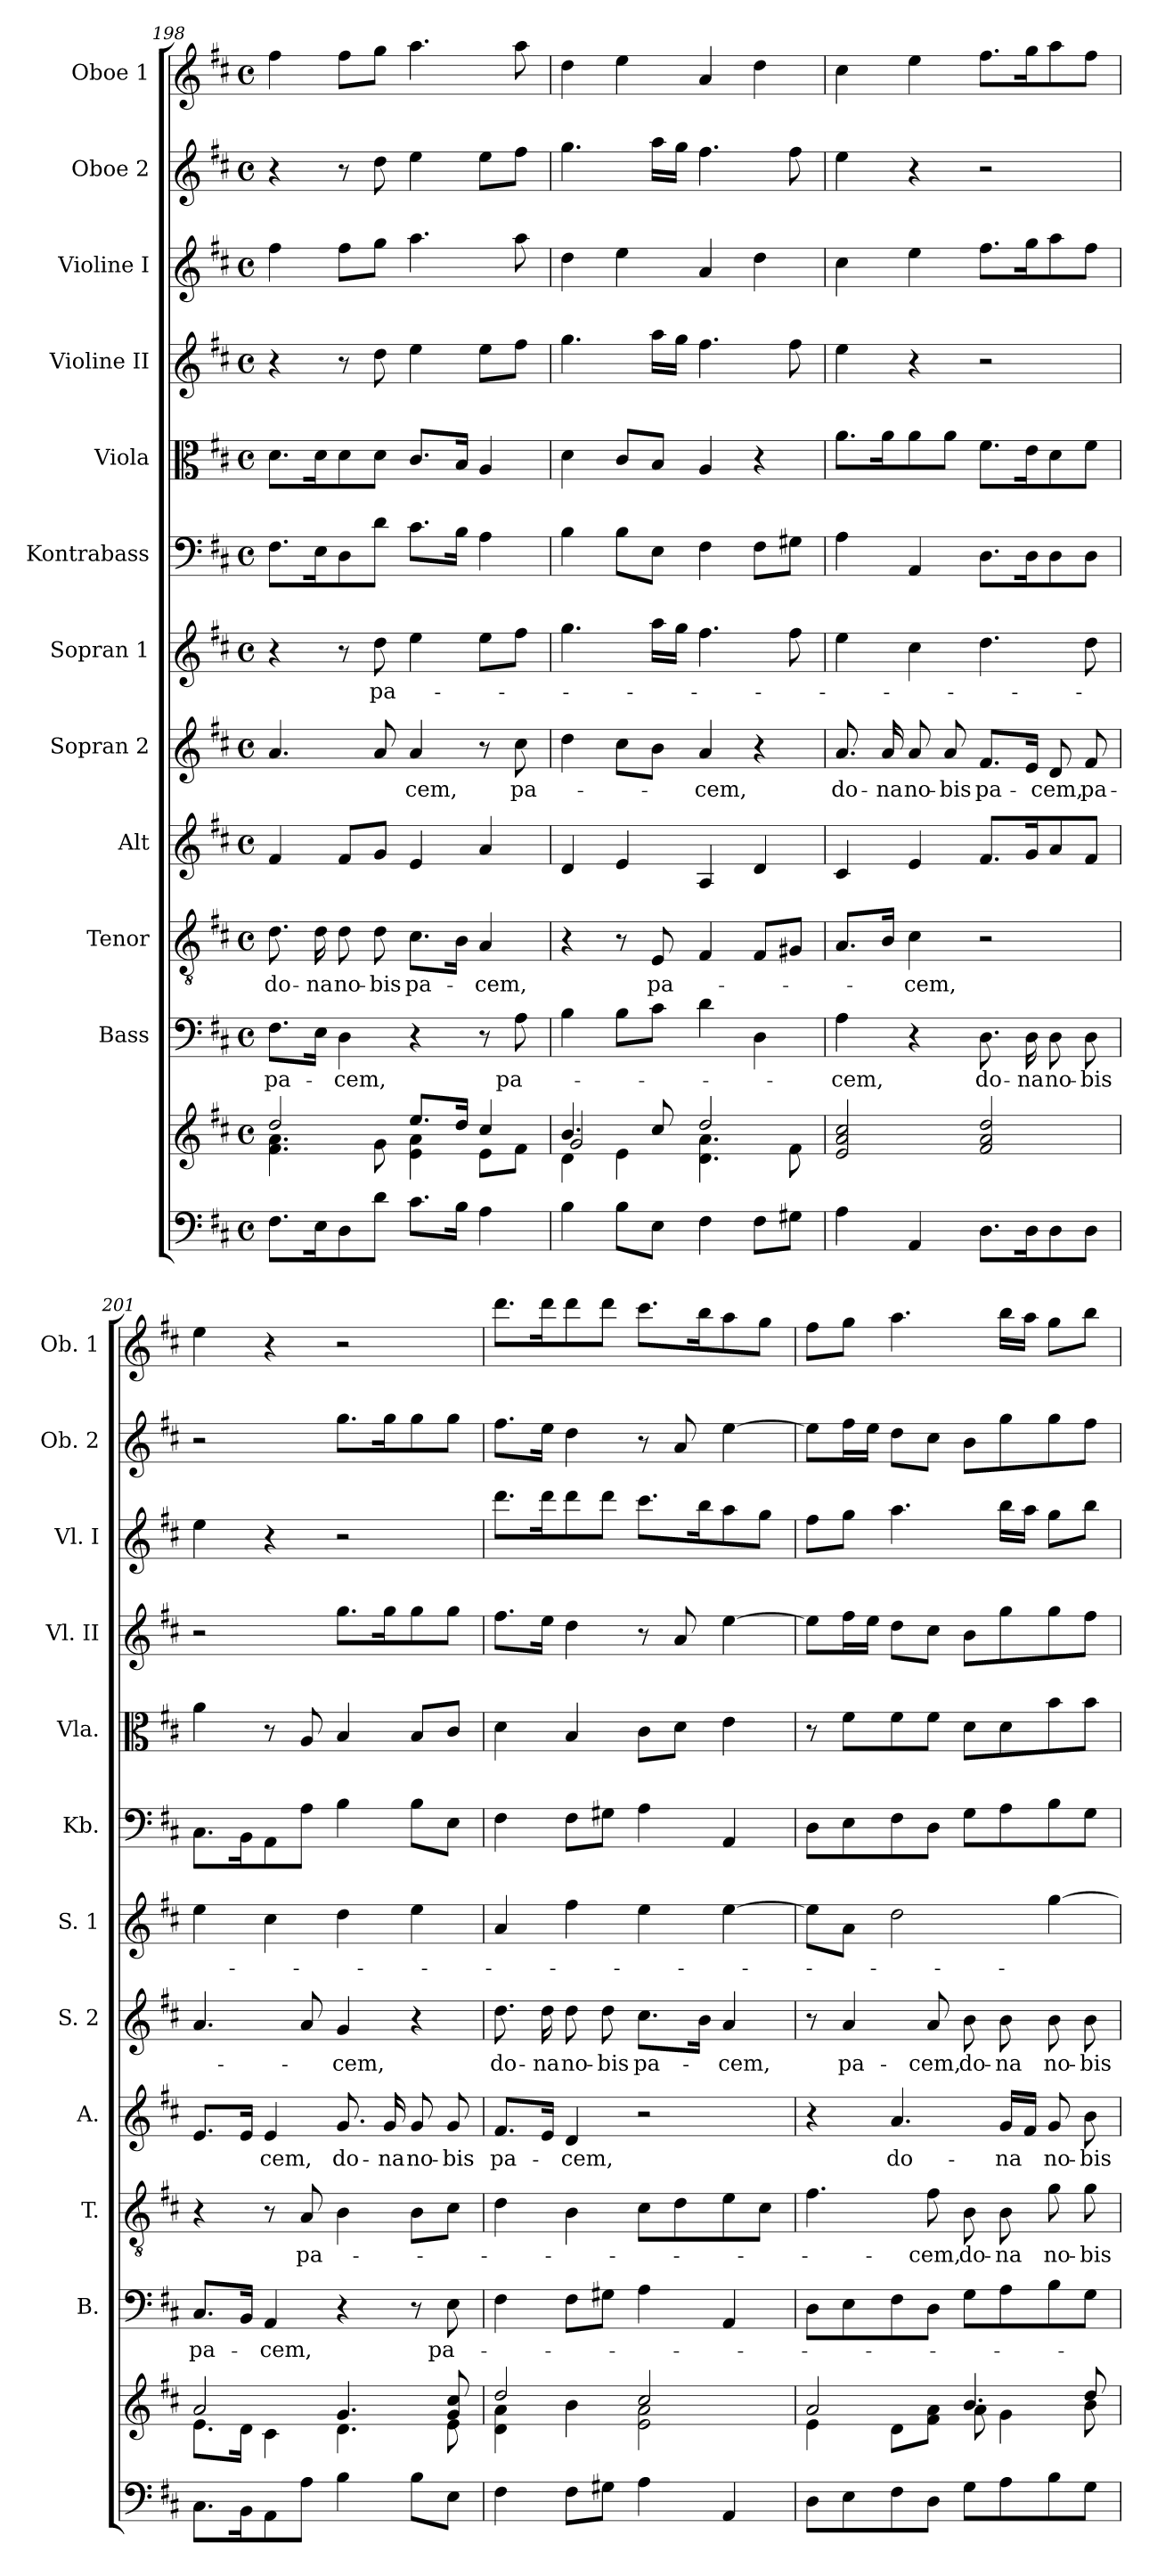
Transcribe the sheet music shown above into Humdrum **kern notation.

**kern	**kern	**kern	**text	**kern	**text	**kern	**text	**kern	**text	**kern	**text	**kern	**kern	**kern	**kern	**kern	**kern
*part12	*part12	*part11	*part11	*part10	*part10	*part9	*part9	*part8	*part8	*part7	*part7	*part6	*part5	*part4	*part3	*part2	*part1
*staff13	*staff12	*staff11	*staff11	*staff10	*staff10	*staff9	*staff9	*staff8	*staff8	*staff7	*staff7	*staff6	*staff5	*staff4	*staff3	*staff2	*staff1
*	*	*I"Bass	*	*I"Tenor	*	*I"Alt	*	*I"Sopran 2	*	*I"Sopran 1	*	*I"Kontrabass	*I"Viola	*I"Violine II	*I"Violine I	*I"Oboe 2	*I"Oboe 1
*	*	*I'B.	*	*I'T.	*	*I'A.	*	*I'S. 2	*	*I'S. 1	*	*I'Kb.	*I'Vla.	*I'Vl. II	*I'Vl. I	*I'Ob. 2	*I'Ob. 1
*clefF4	*clefG2	*clefF4	*	*clefGv2	*	*clefG2	*	*clefG2	*	*clefG2	*	*clefF4	*clefC3	*clefG2	*clefG2	*clefG2	*clefG2
*	*	*	*	*	*	*	*	*	*	*	*	*ITrd7c12	*	*	*	*	*
*k[f#c#]	*k[f#c#]	*k[f#c#]	*	*k[f#c#]	*	*k[f#c#]	*	*k[f#c#]	*	*k[f#c#]	*	*k[f#c#]	*k[f#c#]	*k[f#c#]	*k[f#c#]	*k[f#c#]	*k[f#c#]
*D:	*D:	*D:	*	*D:	*	*D:	*	*D:	*	*D:	*	*D:	*D:	*D:	*D:	*D:	*D:
*M4/4	*M4/4	*M4/4	*	*M4/4	*	*M4/4	*	*M4/4	*	*M4/4	*	*M4/4	*M4/4	*M4/4	*M4/4	*M4/4	*M4/4
*met(c)	*met(c)	*met(c)	*	*met(c)	*	*met(c)	*	*met(c)	*	*met(c)	*	*met(c)	*met(c)	*met(c)	*met(c)	*met(c)	*met(c)
=198	=198	=198	=198	=198	=198	=198	=198	=198	=198	=198	=198	=198	=198	=198	=198	=198	=198
*	*^	*	*	*	*	*	*	*	*	*	*	*	*	*	*	*	*
!	!	!	!	!LO:LY:b	!	!LO:LY:b	!	!	!	!	!	!	!	!	!	!	!	!
8.F#\L	2dd/	4.f#\ 4.a\	8.F#\L	pa-	8.d\	do-	4f#/	.	4.a/	.	4r	.	8.FF#\L	8.d\L	4r	4ff#\	4r	4ff#\
!	!	!	!	!	!	!LO:LY:b	!	!	!	!	!	!	!	!	!	!	!	!
16E\k	.	.	16E\Jk	.	16d\	-na	.	.	.	.	.	.	16EE\k	16d\k	.	.	.	.
!	!	!	!	!LO:LY:b	!	!LO:LY:b	!	!	!	!	!	!	!	!	!	!	!	!
8D\	.	.	4D\	-cem,	8d\	no-	8f#/L	.	.	.	8r	.	8DD\	8d\	8r	8ff#\L	8r	8ff#\L
!	!	!	!	!	!	!LO:LY:b	!	!	!	!	!	!LO:LY:b	!	!	!	!	!	!
8d\J	.	8g\	.	.	8d\	-bis	8g/J	.	8a/	.	8dd\	pa-	8D\J	8d\J	8dd\	8gg\J	8dd\	8gg\J
!	!	!	!	!	!	!LO:LY:b	!	!	!	!LO:LY:b	!	!	!	!	!	!	!	!
8.c#\L	8.ee/L	4e\ 4a\	4r	.	8.c#\L	pa-	4e/	.	4a/	-cem,	4ee\	.	8.C#\L	8.c#/L	4ee\	4.aa\	4ee\	4.aa\
16B\Jk	16dd/Jk	.	.	.	16B\Jk	.	.	.	.	.	.	.	16BB\Jk	16B/Jk	.	.	.	.
!	!	!	!	!	!	!LO:LY:b	!	!	!	!	!	!	!	!	!	!	!	!
4A\	4cc#/	8e\L	8r	.	4A/	-cem,	4a/	.	8r	.	8ee\L	.	4AA\	4A/	8ee\L	.	8ee\L	.
!	!	!	!	!LO:LY:b	!	!	!	!	!	!LO:LY:b	!	!	!	!	!	!	!	!
.	.	8f#\J	8A\	pa-	.	.	.	.	8cc#\	pa-	8ff#\J	.	.	.	8ff#\J	8aa\	8ff#\J	8aa\
=199	=199	=199	=199	=199	=199	=199	=199	=199	=199	=199	=199	=199	=199	=199	=199	=199	=199	=199
*	*	*^	*	*	*	*	*	*	*	*	*	*	*	*	*	*	*	*
4B\	4.b/	4d\	2g/	4B\	.	4r	.	4d/	.	4dd\	.	4.gg\	.	4BB\	4d\	4.gg\	4dd\	4.gg\	4dd\
8B\L	.	4e\	.	8B\L	.	8r	.	4e/	.	8cc#\L	.	.	.	8BB\L	8c#/L	.	4ee\	.	4ee\
!	!	!	!	!	!	!	!LO:LY:b	!	!	!	!	!	!	!	!	!	!	!	!
8E\J	8cc#/	.	.	8c#\J	.	8E/	pa-	.	.	8b\J	.	16aa\LL	.	8EE\J	8B/J	16aa\LL	.	16aa\LL	.
.	.	.	.	.	.	.	.	.	.	.	.	16gg\JJ	.	.	.	16gg\JJ	.	16gg\JJ	.
!	!	!	!	!	!	!	!	!	!	!	!LO:LY:b	!	!	!	!	!	!	!	!
4F#\	2dd/	4.d\ 4.a\	2ryy	4d\	.	4F#/	.	4A/	.	4a/	-cem,	4.ff#\	.	4FF#\	4A/	4.ff#\	4a/	4.ff#\	4a/
8F#\L	.	.	.	4D\	.	8F#/L	.	4d/	.	4r	.	.	.	8FF#\L	4r	.	4dd\	.	4dd\
8G#X\J	.	8f#\	.	.	.	8G#X/J	.	.	.	.	.	8ff#\	.	8GG#X\J	.	8ff#\	.	8ff#\	.
*	*	*v	*v	*	*	*	*	*	*	*	*	*	*	*	*	*	*	*	*
=200	=200	=200	=200	=200	=200	=200	=200	=200	=200	=200	=200	=200	=200	=200	=200	=200	=200	=200
!	!	!	!	!LO:LY:b	!	!	!	!	!	!LO:LY:b	!	!	!	!	!	!	!	!
*	*v	*v	*	*	*	*	*	*	*	*	*	*	*	*	*	*	*	*
4A\	2e/ 2a/ 2cc#/	4A\	-cem,	8.A/L	.	4c#/	.	8.a/	do-	4ee\	.	4AA\	8.a\L	4ee\	4cc#\	4ee\	4cc#\
!	!	!	!	!	!	!	!	!	!LO:LY:b	!	!	!	!	!	!	!	!
.	.	.	.	16B/Jk	.	.	.	16a/	-na	.	.	.	16a\k	.	.	.	.
!	!	!	!	!	!LO:LY:b	!	!	!	!LO:LY:b	!	!	!	!	!	!	!	!
4AA/	.	4r	.	4c#\	-cem,	4e/	.	8a/	no-	4cc#\	.	4AAA/	8a\	4r	4ee\	4r	4ee\
!	!	!	!	!	!	!	!	!	!LO:LY:b	!	!	!	!	!	!	!	!
.	.	.	.	.	.	.	.	8a/	-bis	.	.	.	8a\J	.	.	.	.
!	!	!	!LO:LY:b	!	!	!	!	!	!LO:LY:b	!	!	!	!	!	!	!	!
8.D\L	2f#/ 2a/ 2dd/	8.D\	do-	2r	.	8.f#/L	.	8.f#/L	pa-	4.dd\	.	8.DD\L	8.f#\L	2r	8.ff#\L	2r	8.ff#\L
!	!	!	!LO:LY:b	!	!	!	!	!	!	!	!	!	!	!	!	!	!
16D\k	.	16D\	-na	.	.	16g/k	.	16e/Jk	.	.	.	16DD\k	16e\k	.	16gg\k	.	16gg\k
!	!	!	!LO:LY:b	!	!	!	!	!	!LO:LY:b	!	!	!	!	!	!	!	!
8D\	.	8D\	no-	.	.	8a/	.	8d/	-cem,	.	.	8DD\	8d\	.	8aa\	.	8aa\
!	!	!	!LO:LY:b	!	!	!	!	!	!LO:LY:b	!	!	!	!	!	!	!	!
8D\J	.	8D\	-bis	.	.	8f#/J	.	8f#/	pa-	8dd\	.	8DD\J	8f#\J	.	8ff#\J	.	8ff#\J
!!LO:PB:g=z
=201	=201	=201	=201	=201	=201	=201	=201	=201	=201	=201	=201	=201	=201	=201	=201	=201	=201
*	*^	*	*	*	*	*	*	*	*	*	*	*	*	*	*	*	*
!	!	!	!	!LO:LY:b	!	!	!	!	!	!	!	!	!	!	!	!	!	!
8.C#\L	2a/	8.e\L	8.C#/L	pa-	4r	.	8.e/L	.	4.a/	.	4ee\	.	8.CC#\L	4a\	2r	4ee\	2r	4ee\
16BB\k	.	16d\Jk	16BB/Jk	.	.	.	16e/Jk	.	.	.	.	.	16BBB\k	.	.	.	.	.
!	!	!	!	!LO:LY:b	!	!	!	!LO:LY:b	!	!	!	!	!	!	!	!	!	!
8AA\	.	4c#\	4AA/	-cem,	8r	.	4e/	-cem,	.	.	4cc#\	.	8AAA\	8r	.	4r	.	4r
!	!	!	!	!	!	!LO:LY:b	!	!	!	!	!	!	!	!	!	!	!	!
8A\J	.	.	.	.	8A/	pa-	.	.	8a/	.	.	.	8AA\J	8A/	.	.	.	.
!	!	!	!	!	!	!	!	!LO:LY:b	!	!LO:LY:b	!	!	!	!	!	!	!	!
4B\	4.g/	4.d\	4r	.	4B\	.	8.g/	do-	4g/	-cem,	4dd\	.	4BB\	4B/	8.gg\L	2r	8.gg\L	2r
!	!	!	!	!	!	!	!	!LO:LY:b	!	!	!	!	!	!	!	!	!	!
.	.	.	.	.	.	.	16g/	-na	.	.	.	.	.	.	16gg\k	.	16gg\k	.
!	!	!	!	!	!	!	!	!LO:LY:b	!	!	!	!	!	!	!	!	!	!
8B\L	.	.	8r	.	8B\L	.	8g/	no-	4r	.	4ee\	.	8BB\L	8B/L	8gg\	.	8gg\	.
!	!	!	!	!LO:LY:b	!	!	!	!LO:LY:b	!	!	!	!	!	!	!	!	!	!
8E\J	8g/ 8cc#/	8e\	8E\	pa-	8c#\J	.	8g/	-bis	.	.	.	.	8EE\J	8c#/J	8gg\J	.	8gg\J	.
=202	=202	=202	=202	=202	=202	=202	=202	=202	=202	=202	=202	=202	=202	=202	=202	=202	=202	=202
!	!	!	!	!	!	!	!	!LO:LY:b	!	!LO:LY:b	!	!	!	!	!	!	!	!
4F#\	2dd/	4d\ 4a\	4F#\	.	4d\	.	8.f#/L	pa-	8.dd\	do-	4a/	.	4FF#\	4d\	8.ff#\L	8.ddd\L	8.ff#\L	8.ddd\L
!	!	!	!	!	!	!	!	!	!	!LO:LY:b	!	!	!	!	!	!	!	!
.	.	.	.	.	.	.	16e/Jk	.	16dd\	-na	.	.	.	.	16ee\Jk	16ddd\k	16ee\Jk	16ddd\k
!	!	!	!	!	!	!	!	!LO:LY:b	!	!LO:LY:b	!	!	!	!	!	!	!	!
8F#\L	.	4b\	8F#\L	.	4B\	.	4d/	-cem,	8dd\	no-	4ff#\	.	8FF#\L	4B/	4dd\	8ddd\	4dd\	8ddd\
!	!	!	!	!	!	!	!	!	!	!LO:LY:b	!	!	!	!	!	!	!	!
8G#X\J	.	.	8G#X\J	.	.	.	.	.	8dd\	-bis	.	.	8GG#X\J	.	.	8ddd\J	.	8ddd\J
!	!	!	!	!	!	!	!	!	!	!LO:LY:b	!	!	!	!	!	!	!	!
4A\	2cc#/	2e\ 2a\	4A\	.	8c#\L	.	2r	.	8.cc#\L	pa-	4ee\	.	4AA\	8c#\L	8r	8.ccc#\L	8r	8.ccc#\L
.	.	.	.	.	8d\	.	.	.	.	.	.	.	.	8d\J	8a/	.	8a/	.
.	.	.	.	.	.	.	.	.	16b\Jk	.	.	.	.	.	.	16bb\k	.	16bb\k
!	!	!	!	!	!	!	!	!	!	!LO:LY:b	!	!	!	!	!	!	!	!
4AA/	.	.	4AA/	.	8e\	.	.	.	4a/	-cem,	[4ee\	.	4AAA/	4e\	[4ee\	8aa\	[4ee\	8aa\
.	.	.	.	.	8c#\J	.	.	.	.	.	.	.	.	.	.	8gg\J	.	8gg\J
=203	=203	=203	=203	=203	=203	=203	=203	=203	=203	=203	=203	=203	=203	=203	=203	=203	=203	=203
8D\L	2a/	4e\	8D\L	.	4.f#\	.	4r	.	8r	.	8ee\L]	.	8DD\L	8r	8ee\L]	8ff#\L	8ee\L]	8ff#\L
!	!	!	!	!	!	!	!	!	!	!LO:LY:b	!	!	!	!	!	!	!	!
8E\	.	.	8E\	.	.	.	.	.	4a/	pa-	8a\J	.	8EE\	8f#\L	16ff#\L	8gg\J	16ff#\L	8gg\J
.	.	.	.	.	.	.	.	.	.	.	.	.	.	.	16ee\JJ	.	16ee\JJ	.
!	!	!	!	!	!	!	!	!LO:LY:b	!	!	!	!	!	!	!	!	!	!
8F#\	.	8d\L	8F#\	.	.	.	4.a/	do-	.	.	2dd\	.	8FF#\	8f#\	8dd\L	4.aa\	8dd\L	4.aa\
!	!	!	!	!	!	!LO:LY:b	!	!	!	!LO:LY:b	!	!	!	!	!	!	!	!
8D\J	.	8f#\ 8a\J	8D\J	.	8f#\	-cem,	.	.	8a/	-cem,	.	.	8DD\J	8f#\J	8cc#\J	.	8cc#\J	.
!	!	!	!	!	!	!LO:LY:b	!	!	!	!LO:LY:b	!	!	!	!	!	!	!	!
8G\L	4.b/	8a\	8G\L	.	8B\	do-	.	.	8b\	do-	.	.	8GG\L	8d\L	8b\L	.	8b\L	.
!	!	!	!	!	!	!LO:LY:b	!	!LO:LY:b	!	!LO:LY:b	!	!	!	!	!	!	!	!
8A\	.	4g\	8A\	.	8B\	-na	16g/LL	-na	8b\	-na	.	.	8AA\	8d\	8gg\	16bb\LL	8gg\	16bb\LL
.	.	.	.	.	.	.	16f#/JJ	.	.	.	.	.	.	.	.	16aa\JJ	.	16aa\JJ
!	!	!	!	!	!	!LO:LY:b	!	!LO:LY:b	!	!LO:LY:b	!	!	!	!	!	!	!	!
8B\	.	.	8B\	.	8g\	no-	8g/	no-	8b\	no-	[4gg\	.	8BB\	8b\	8gg\	8gg\L	8gg\	8gg\L
!	!	!	!	!	!	!LO:LY:b	!	!LO:LY:b	!	!LO:LY:b	!	!	!	!	!	!	!	!
8G\J	8dd/	8b\	8G\J	.	8g\	-bis	8b\	-bis	8b\	-bis	.	.	8GG\J	8b\J	8ff#\J	8bb\J	8ff#\J	8bb\J
*	*v	*v	*	*	*	*	*	*	*	*	*	*	*	*	*	*	*	*
=	=	=	=	=	=	=	=	=	=	=	=	=	=	=	=	=	=
*-	*-	*-	*-	*-	*-	*-	*-	*-	*-	*-	*-	*-	*-	*-	*-	*-	*-
